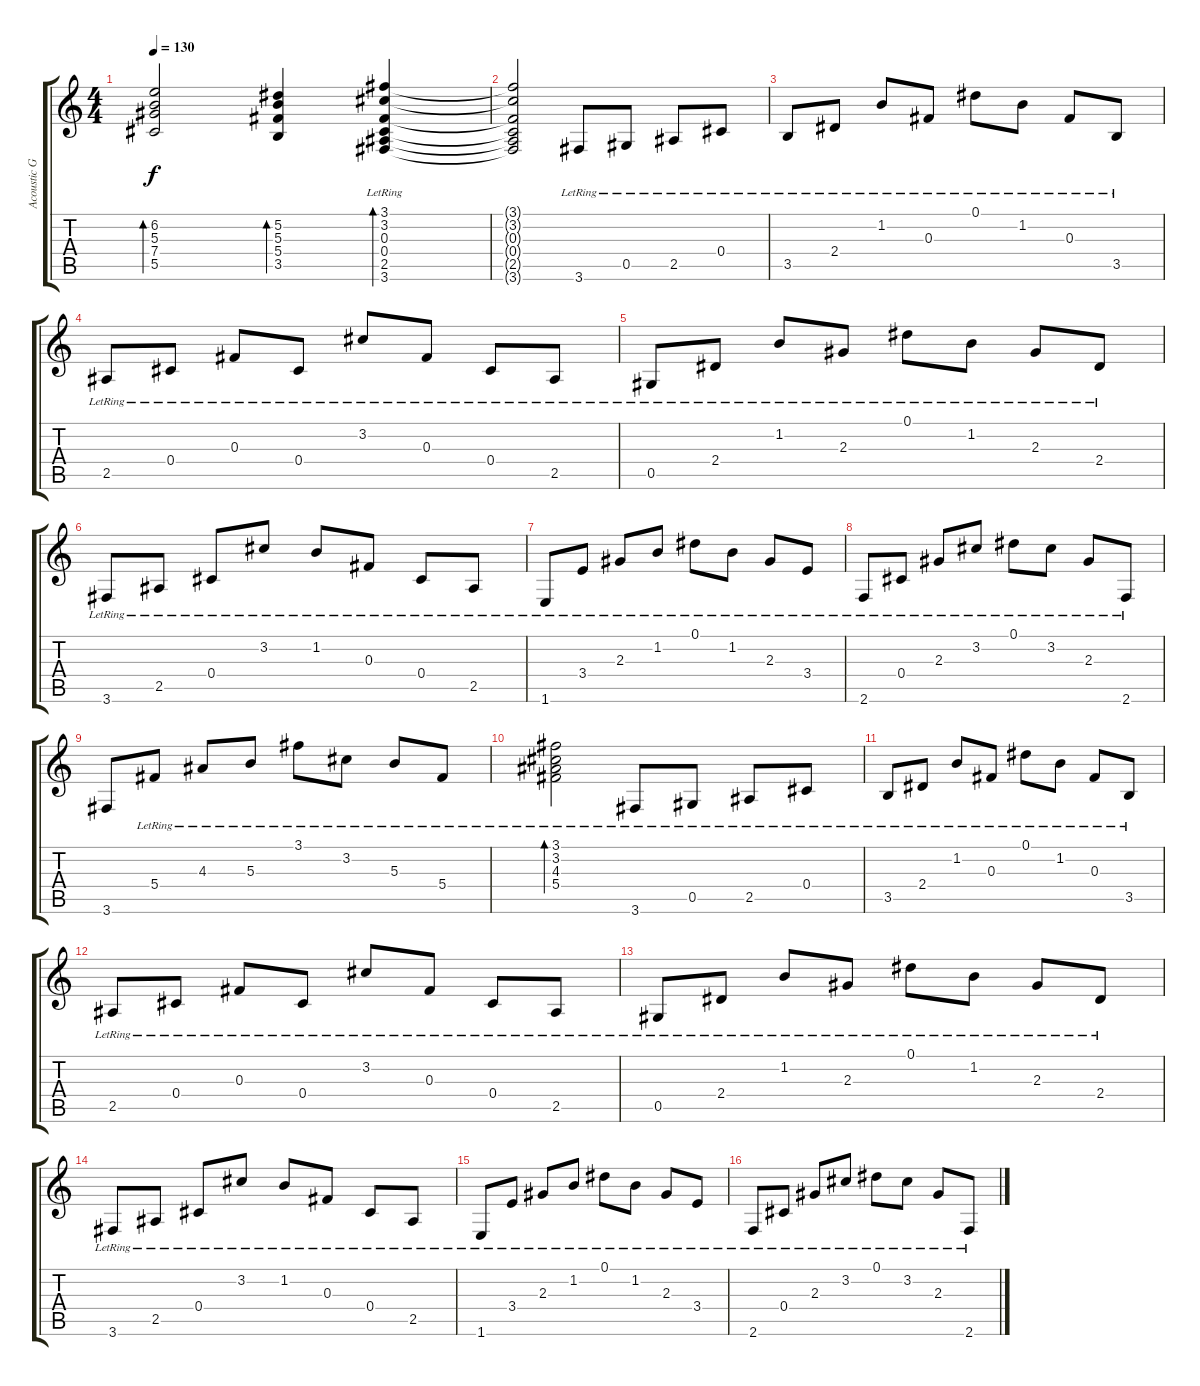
\track ("Acoustic Guitar" "Acoustic G") {instrument acousticguitarsteel}
\staff {score tabs}
\tuning (Eb4 Bb3 Gb3 Db3 Ab2 Eb2) {hide}
\ts (4 4)
\tempo 130
\clef g2
\ks c
(6.2 5.3 7.4 5.5).2{bd 60 dy f} (5.2 5.3 5.4 3.5).4{bd 60} (3.1{lr} 3.2{lr} 0.3{lr} 0.4{lr} 2.5{lr} 3.6{lr}).4{bd 60} |
(3.1{t} 3.2{t} 0.3{t} 0.4{t} 2.5{t} 3.6{t}).2 3.6{lr}.8 0.5{lr}.8 2.5{lr}.8 0.4{lr}.8 |
3.5{lr}.8 2.4{lr}.8 1.2{lr}.8 0.3{lr}.8 0.1{lr}.8 1.2{lr}.8 0.3{lr}.8 3.5{lr}.8 |
2.5{lr}.8 0.4{lr}.8 0.3{lr}.8 0.4{lr}.8 3.2{lr}.8 0.3{lr}.8 0.4{lr}.8 2.5{lr}.8 |
0.5{lr}.8 2.4{lr}.8 1.2{lr}.8 2.3{lr}.8 0.1{lr}.8 1.2{lr}.8 2.3{lr}.8 2.4{lr}.8 |
3.6{lr}.8 2.5{lr}.8 0.4{lr}.8 3.2{lr}.8 1.2{lr}.8 0.3{lr}.8 0.4{lr}.8 2.5{lr}.8 |
1.6{lr}.8 3.4{lr}.8 2.3{lr}.8 1.2{lr}.8 0.1{lr}.8 1.2{lr}.8 2.3{lr}.8 3.4{lr}.8 |
2.6{lr}.8 0.4{lr}.8 2.3{lr}.8 3.2{lr}.8 0.1{lr}.8 3.2{lr}.8 2.3{lr}.8 2.6{lr}.8 |
3.6.8 5.4{lr}.8 4.3{lr}.8 5.3{lr}.8 3.1{lr}.8 3.2{lr}.8 5.3{lr}.8 5.4{lr}.8 |
(3.1{lr} 3.2{lr} 4.3{lr} 5.4{lr}).2{bd 120} 3.6{lr}.8 0.5{lr}.8 2.5{lr}.8 0.4{lr}.8 |
3.5{lr}.8 2.4{lr}.8 1.2{lr}.8 0.3{lr}.8 0.1{lr}.8 1.2{lr}.8 0.3{lr}.8 3.5{lr}.8 |
2.5{lr}.8 0.4{lr}.8 0.3{lr}.8 0.4{lr}.8 3.2{lr}.8 0.3{lr}.8 0.4{lr}.8 2.5{lr}.8 |
0.5{lr}.8 2.4{lr}.8 1.2{lr}.8 2.3{lr}.8 0.1{lr}.8 1.2{lr}.8 2.3{lr}.8 2.4{lr}.8 |
3.6{lr}.8 2.5{lr}.8 0.4{lr}.8 3.2{lr}.8 1.2{lr}.8 0.3{lr}.8 0.4{lr}.8 2.5{lr}.8 |
1.6{lr}.8 3.4{lr}.8 2.3{lr}.8 1.2{lr}.8 0.1{lr}.8 1.2{lr}.8 2.3{lr}.8 3.4{lr}.8 |
2.6{lr}.8 0.4{lr}.8 2.3{lr}.8 3.2{lr}.8 0.1{lr}.8 3.2{lr}.8 2.3{lr}.8 2.6{lr}.8
